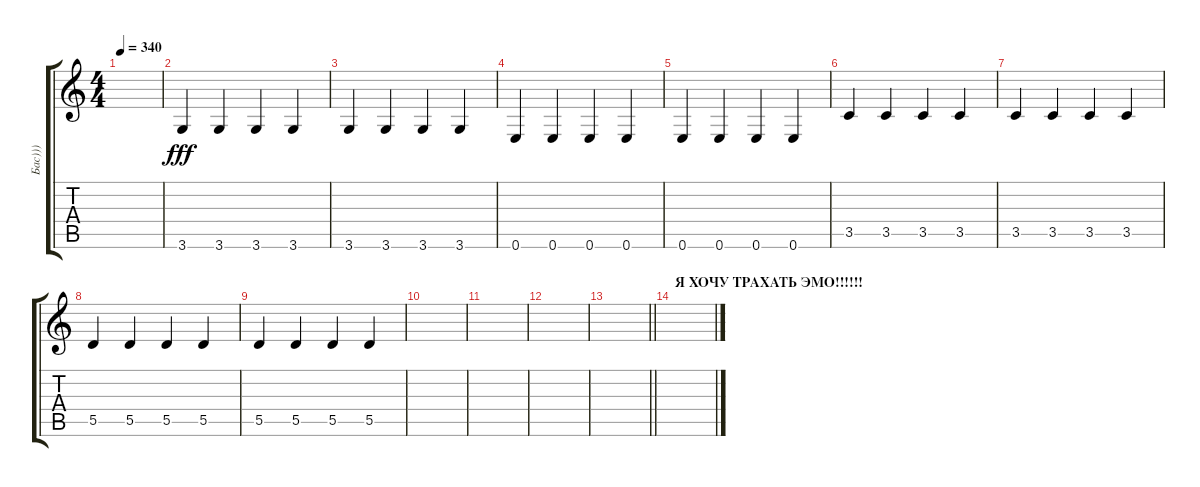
\track ("Бас)))" "Бас)))") {instrument electricbassfinger}
\staff {score tabs}
\tuning (E4 B3 G3 D3 A2 E2) {hide}
\ts (4 4)
\tempo 340
\clef g2
\ks c
|
3.6.4{dy fff} 3.6.4 3.6.4 3.6.4 |
3.6.4 3.6.4 3.6.4 3.6.4 |
0.6.4 0.6.4 0.6.4 0.6.4 |
0.6.4 0.6.4 0.6.4 0.6.4 |
3.5.4 3.5.4 3.5.4 3.5.4 |
3.5.4 3.5.4 3.5.4 3.5.4 |
5.5.4 5.5.4 5.5.4 5.5.4 |
5.5.4 5.5.4 5.5.4 5.5.4 |
|
|
|
\barLineRight lightlight
|
\section ("" "Я ХОЧУ ТРАХАТЬ ЭМО!!!!!!")
